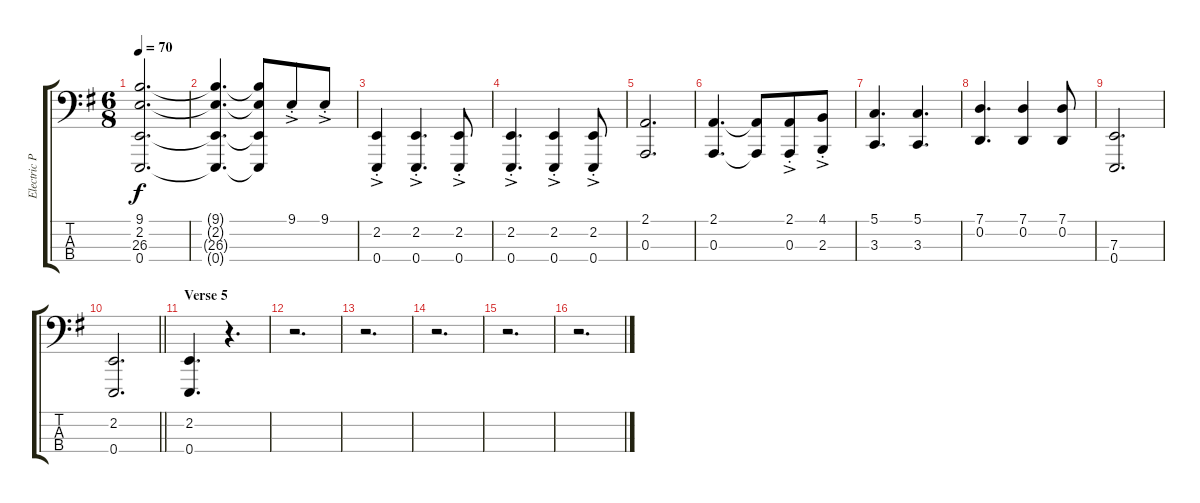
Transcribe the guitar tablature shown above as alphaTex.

\track ("Electric Piano (Staff 2)" "Electric P") {instrument acousticgrandpiano}
\staff {score tabs}
\tuning (G2 D2 A1 E1) {hide}
\ts (6 8)
\tempo 70
\clef f4
\ks g
(9.1 2.2 26.3 0.4).2{d dy f} |
(9.1{t} 2.2{t} 26.3{t} 0.4{t}).4{d} (9.1{t} 2.2{t} 26.3{t} 0.4{t}).8 9.1{ac st}.8 9.1{ac st}.8 |
(2.2{ac st} 0.4{ac st}).4 (2.2{ac st} 0.4{ac st}).4{d} (2.2{ac st} 0.4{ac st}).8 |
(2.2{ac st} 0.4{ac st}).4{d} (2.2{ac st} 0.4{ac st}).4 (2.2{ac st} 0.4{ac st}).8 |
(2.1 0.3).2{d} |
(2.1 0.3).4{d} (2.1{t} 0.3{t}).8 (2.1{ac st} 0.3{ac st}).8 (4.1{ac st} 2.3{ac st}).8 |
(5.1 3.3).4{d} (5.1 3.3).4{d} |
(7.1 0.2).4{d} (7.1 0.2).4 (7.1 0.2).8 |
(7.3 0.4).2{d} |
\barLineRight lightlight
(2.2 0.4).2{d} |
\section ("" "Verse 5")
(2.2 0.4).4{d} r.4{d} |
r.2{d} |
r.2{d} |
r.2{d} |
r.2{d} |
r.2{d}
